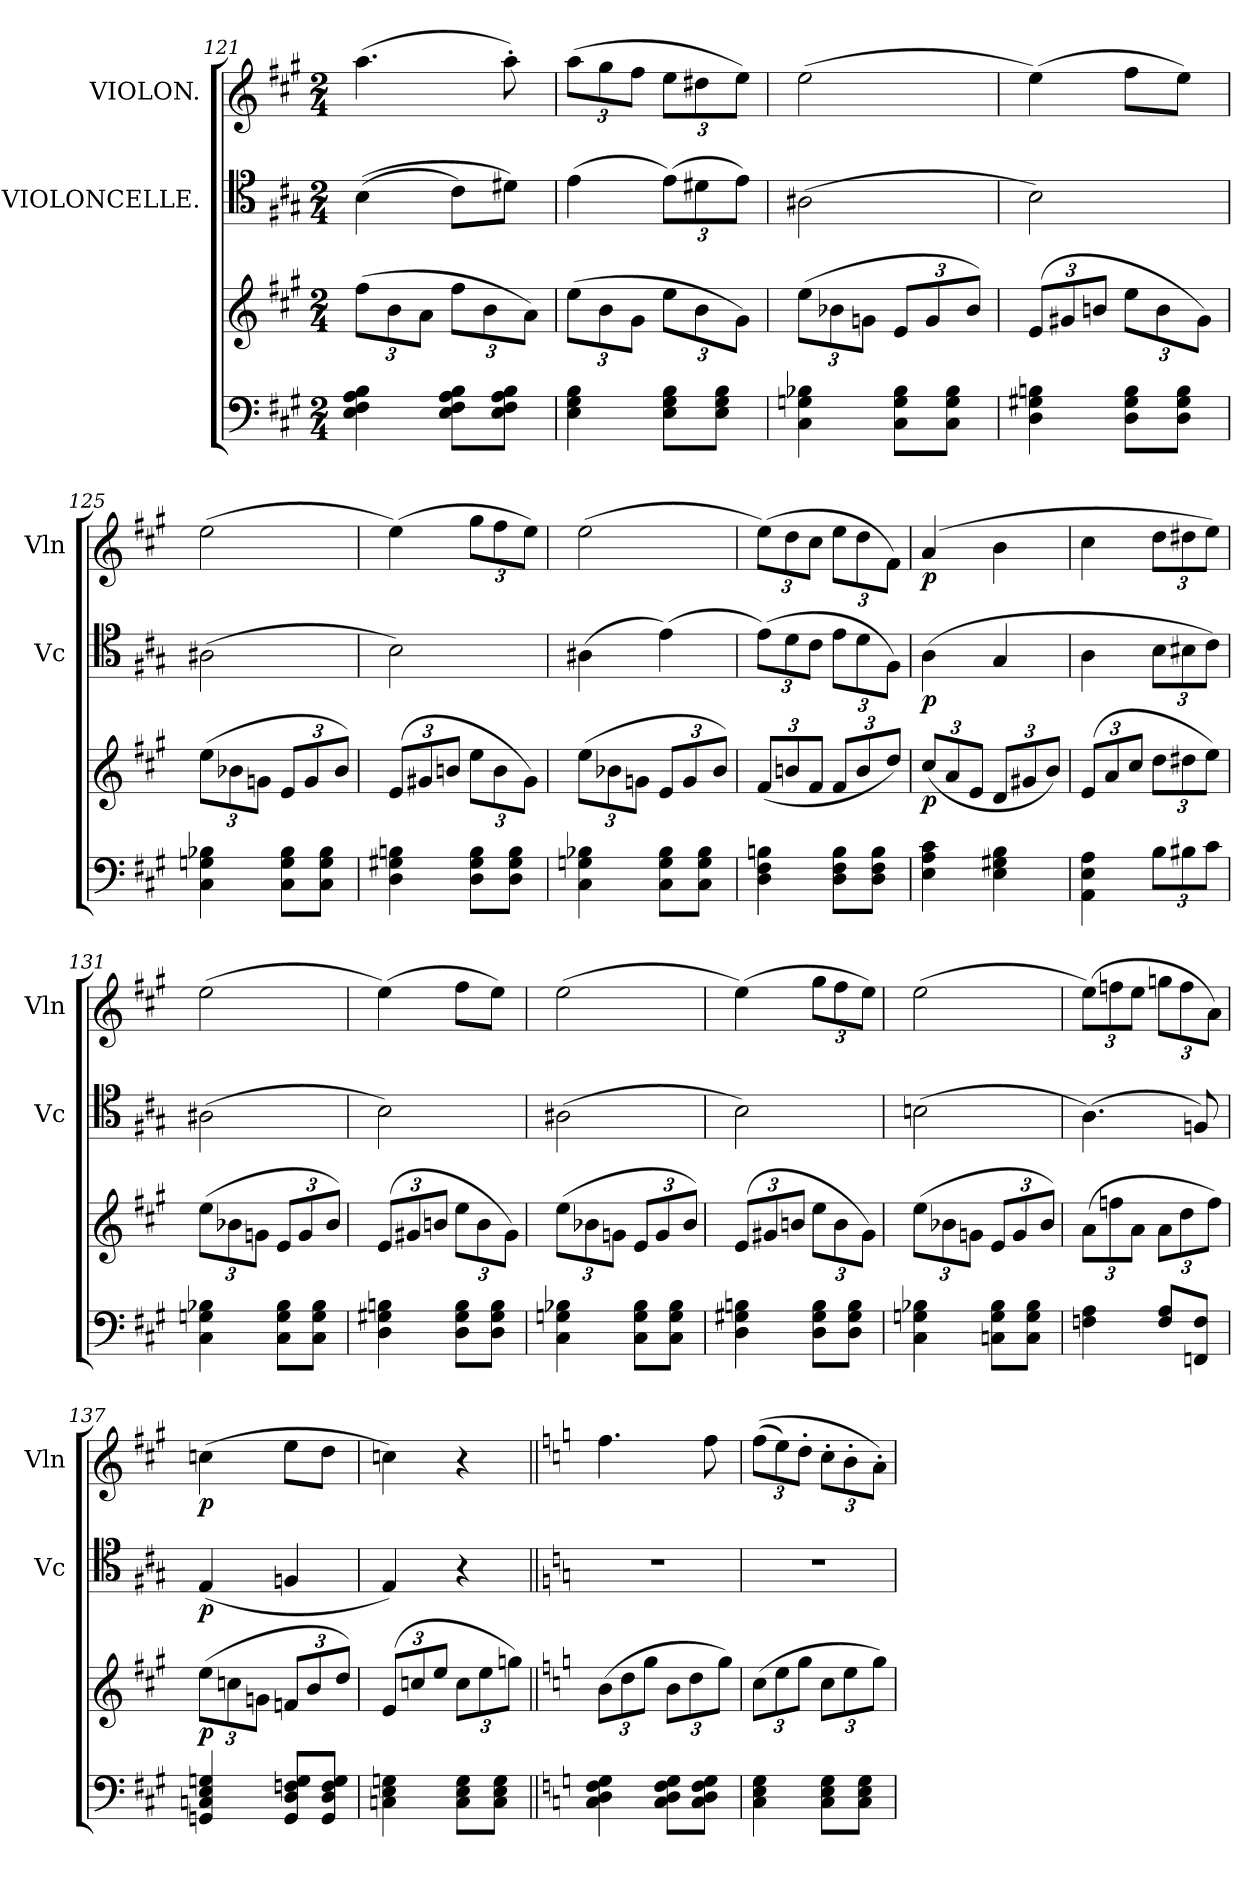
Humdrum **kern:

**kern	**kern	**dynam	**kern	**dynam	**kern	**dynam
*part3	*part3	*part3	*part2	*part2	*part1	*part1
*staff4	*staff3	*staff3/4	*staff2	*staff2	*staff1	*staff1
*	*	*	*I"VIOLONCELLE.	*	*I"VIOLON.	*
*	*	*	*I'Vc	*	*I'Vln	*
!!LO:LB:g=z
*clefF4	*clefG2	*	*clefC4	*	*clefG2	*
*k[f#c#g#]	*k[f#c#g#]	*	*k[f#c#g#]	*	*k[f#c#g#]	*
*M2/4	*M2/4	*	*M2/4	*	*M2/4	*
*	*Xbrackettup	*	*	*	*	*
=121	=121	=121	=121	=121	=121	=121
4E\ 4F#\ 4A\ 4B\	(>12ff#\L	.	(>(>4B\	.	(>4.aa\	.
.	12b\	.	.	.	.	.
.	12a\J	.	.	.	.	.
8E\ 8F#\ 8A\ 8B\L	12ff#\L	.	8c#\L)	.	.	.
.	12b\	.	.	.	.	.
8E\ 8F#\ 8A\ 8B\J	.	.	8d#X\J)	.	8aa'\)	.
.	12a\J)	.	.	.	.	.
=122	=122	=122	=122	=122	=122	=122
*	*	*	*	*	*Xbrackettup	*
4E\ 4G#\ 4B\	(>12ee\L	.	(>4e\	.	(>12aa\L	.
.	12b\	.	.	.	12gg#\	.
.	12g#\J	.	.	.	12ff#\J	.
*	*	*	*Xbrackettup	*	*	*
8E\ 8G#\ 8B\L	12ee\L	.	(>12e\L)	.	12ee\L	.
.	12b\	.	12d#X\	.	12dd#X\	.
8E\ 8G#\ 8B\J	.	.	.	.	.	.
.	12g#\J)	.	12e\J)	.	12ee\J)	.
=123	=123	=123	=123	=123	=123	=123
!	!	!	!	!LO:DY:b	!	!LO:DY:b
4C#\ 4Gn\ 4B-X\	(>12ee\L	.	(>2A#X\	cresc.	(>2ee\	cresc.
.	12b-X\	.	.	.	.	.
.	12gn\J	.	.	.	.	.
!	!	!LO:DY:b	!	!	!	!
8C#\ 8G\ 8B-\L	12e/L	cresc.	.	.	.	.
.	12g/	.	.	.	.	.
8C#\ 8G\ 8B-\J	.	.	.	.	.	.
.	12b-/J)	.	.	.	.	.
=124	=124	=124	=124	=124	=124	=124
4D\ 4G#X\ 4Bn\	(>12e/L	.	2B\)	.	(>4ee\)	.
.	12g#X/	.	.	.	.	.
.	12bn/J	.	.	.	.	.
8D\ 8G#\ 8B\L	12ee\L	.	.	.	8ff#\L	.
.	12b\	.	.	.	.	.
8D\ 8G#\ 8B\J	.	.	.	.	8ee\J)	.
.	12g#\J)	.	.	.	.	.
=125	=125	=125	=125	=125	=125	=125
4C#\ 4Gn\ 4B-X\	(>12ee\L	.	(>2A#X\	.	(>2ee\	.
.	12b-X\	.	.	.	.	.
.	12gn\J	.	.	.	.	.
8C#\ 8G\ 8B-\L	12e/L	.	.	.	.	.
.	12g/	.	.	.	.	.
8C#\ 8G\ 8B-\J	.	.	.	.	.	.
.	12b-/J)	.	.	.	.	.
=126	=126	=126	=126	=126	=126	=126
4D\ 4G#X\ 4Bn\	(>12e/L	.	2B\)	.	(>4ee\)	.
.	12g#X/	.	.	.	.	.
.	12bn/J	.	.	.	.	.
8D\ 8G#\ 8B\L	12ee\L	.	.	.	12gg#\L	.
.	12b\	.	.	.	12ff#\	.
8D\ 8G#\ 8B\J	.	.	.	.	.	.
.	12g#\J)	.	.	.	12ee\J)	.
=127	=127	=127	=127	=127	=127	=127
!	!	!	!	!	!	!LO:DY:b
4C#\ 4Gn\ 4B-X\	(>12ee\L	.	(>4A#X\	.	(>2ee\	dim.
.	12b-X\	.	.	.	.	.
.	12gn\J	.	.	.	.	.
!	!	!LO:DY:b	!	!LO:DY:b	!	!
8C#\ 8G\ 8B-\L	12e/L	dim.	(>4e\)	dim.	.	.
.	12g/	.	.	.	.	.
8C#\ 8G\ 8B-\J	.	.	.	.	.	.
.	12b-/J)	.	.	.	.	.
!!LO:LB:g=z
=128	=128	=128	=128	=128	=128	=128
4D\ 4F#\ 4Bn\	(<12f#/L	.	(>12e\L)	.	(>12ee\L)	.
.	12bn/	.	12d\	.	12dd\	.
.	12f#/J	.	12c#\J	.	12cc#\J	.
8D\ 8F#\ 8B\L	12f#/L	.	12e\L	.	12ee\L	.
.	12b/	.	12d\	.	12dd\	.
8D\ 8F#\ 8B\J	.	.	.	.	.	.
.	12dd/J)	.	12F#\J)	.	12f#\J)	.
=129	=129	=129	=129	=129	=129	=129
!	!	!LO:DY:b	!	!LO:DY:b	!	!LO:DY:b
4E\ 4A\ 4c#\	(<12cc#/L	p	(>4A\	p	(>4a/	p
.	12a/	.	.	.	.	.
.	12e/J	.	.	.	.	.
4E\ 4G#X\ 4B\	12d/L	.	4G#/	.	4b\	.
.	12g#X/	.	.	.	.	.
.	12b/J)	.	.	.	.	.
=130	=130	=130	=130	=130	=130	=130
4AA\ 4E\ 4A\	(>12e/L	.	4A\	.	4cc#\	.
.	12a/	.	.	.	.	.
.	12cc#/J	.	.	.	.	.
*Xbrackettup	*	*	*	*	*	*
!	!	!LO:DY:b	!	!LO:DY:b	!	!LO:DY:b
12B\L	12dd\L	cresc.	12B\L	cresc.	12dd\L	cresc.
12B#X\	12dd#X\	.	12B#X\	.	12dd#X\	.
12c#\J	12ee\J)	.	12c#\J)	.	12ee\J)	.
=131	=131	=131	=131	=131	=131	=131
4C#\ 4Gn\ 4B-X\	(>12ee\L	.	(>2A#X\	.	(>2ee\	.
.	12b-X\	.	.	.	.	.
.	12gn\J	.	.	.	.	.
8C#\ 8G\ 8B-\L	12e/L	.	.	.	.	.
.	12g/	.	.	.	.	.
8C#\ 8G\ 8B-\J	.	.	.	.	.	.
.	12b-/J)	.	.	.	.	.
=132	=132	=132	=132	=132	=132	=132
4D\ 4G#X\ 4Bn\	(>12e/L	.	2B\)	.	(>4ee\)	.
.	12g#X/	.	.	.	.	.
.	12bn/J	.	.	.	.	.
8D\ 8G#\ 8B\L	12ee\L	.	.	.	8ff#\L	.
.	12b\	.	.	.	.	.
8D\ 8G#\ 8B\J	.	.	.	.	8ee\J)	.
.	12g#\J)	.	.	.	.	.
=133	=133	=133	=133	=133	=133	=133
4C#\ 4Gn\ 4B-X\	(>12ee\L	.	(>2A#X\	.	(>2ee\	.
.	12b-X\	.	.	.	.	.
.	12gn\J	.	.	.	.	.
8C#\ 8G\ 8B-\L	12e/L	.	.	.	.	.
.	12g/	.	.	.	.	.
8C#\ 8G\ 8B-\J	.	.	.	.	.	.
.	12b-/J)	.	.	.	.	.
=134	=134	=134	=134	=134	=134	=134
4D\ 4G#X\ 4Bn\	(>12e/L	.	2B\)	.	(>4ee\)	.
.	12g#X/	.	.	.	.	.
.	12bn/J	.	.	.	.	.
8D\ 8G#\ 8B\L	12ee\L	.	.	.	12gg#\L	.
.	12b\	.	.	.	12ff#\	.
8D\ 8G#\ 8B\J	.	.	.	.	.	.
.	12g#\J)	.	.	.	12ee\J)	.
!!LO:PB:g=z
=135	=135	=135	=135	=135	=135	=135
4C#\ 4Gn\ 4B-X\	(>12ee\L	.	(>2Bn\	.	(>2ee\	.
.	12b-X\	.	.	.	.	.
.	12gn\J	.	.	.	.	.
!	!	!LO:DY:b	!	!	!	!
8Cn\ 8G\ 8B-\L	12e/L	dim.	.	.	.	.
.	12g/	.	.	.	.	.
8C\ 8G\ 8B-\J	.	.	.	.	.	.
.	12b-/J)	.	.	.	.	.
=136	=136	=136	=136	=136	=136	=136
4Fn\ 4A\	(>12a\L	.	(>4.A\)	.	(>12ee\L)	.
.	12ffn\	.	.	.	12ffn\	.
.	12a\J	.	.	.	12ee\J	.
8F/ 8A/L	12a\L	.	.	.	12ggn\L	.
.	12dd\	.	.	.	12ff\	.
8FFn/ 8F/J	.	.	8Fn/)	.	.	.
.	12ff\J)	.	.	.	12a\J)	.
=137	=137	=137	=137	=137	=137	=137
!	!	!LO:DY:b	!	!LO:DY:b	!	!LO:DY:b
4GGn/ 4Cn/ 4E/ 4Gn/	(>12ee\L	p	(<4E/	p	(>4ccn\	p
.	12ccn\	.	.	.	.	.
.	12gn\J	.	.	.	.	.
8GG/ 8D/ 8Fn/ 8G/L	12fn/L	.	4Fn/	.	8ee\L	.
.	12b/	.	.	.	.	.
8GG/ 8D/ 8F/ 8G/J	.	.	.	.	8dd\J	.
.	12dd/J)	.	.	.	.	.
=138	=138	=138	=138	=138	=138	=138
4Cn\ 4E\ 4Gn\	(>12e/L	.	4E/)	.	4ccn\)	.
.	12ccn/	.	.	.	.	.
.	12ee/J	.	.	.	.	.
8C\ 8E\ 8G\L	12cc\L	.	4r	.	4r	.
.	12ee\	.	.	.	.	.
8C\ 8E\ 8G\J	.	.	.	.	.	.
.	12ggn\J)	.	.	.	.	.
=139||	=139||	=139||	=139||	=139||	=139||	=139||
*k[]	*k[]	*	*k[]	*	*k[]	*
4C\ 4D\ 4F\ 4G\	(>12b\L	.	2r	.	4.ff\	.
.	12dd\	.	.	.	.	.
.	12gg\J	.	.	.	.	.
8C\ 8D\ 8F\ 8G\L	12b\L	.	.	.	.	.
.	12dd\	.	.	.	.	.
8C\ 8D\ 8F\ 8G\J	.	.	.	.	8ff\	.
.	12gg\J)	.	.	.	.	.
=140	=140	=140	=140	=140	=140	=140
4C\ 4E\ 4G\	(>12cc\L	.	2r	.	(>(>12ff\L	.
.	12ee\	.	.	.	12ee\)	.
.	12gg\J	.	.	.	12dd'\J	.
8C\ 8E\ 8G\L	12cc\L	.	.	.	12cc'\L	.
.	12ee\	.	.	.	12b'\	.
8C\ 8E\ 8G\J	.	.	.	.	.	.
.	12gg\J)	.	.	.	12a'\J)	.
=	=	=	=	=	=	=
*-	*-	*-	*-	*-	*-	*-
